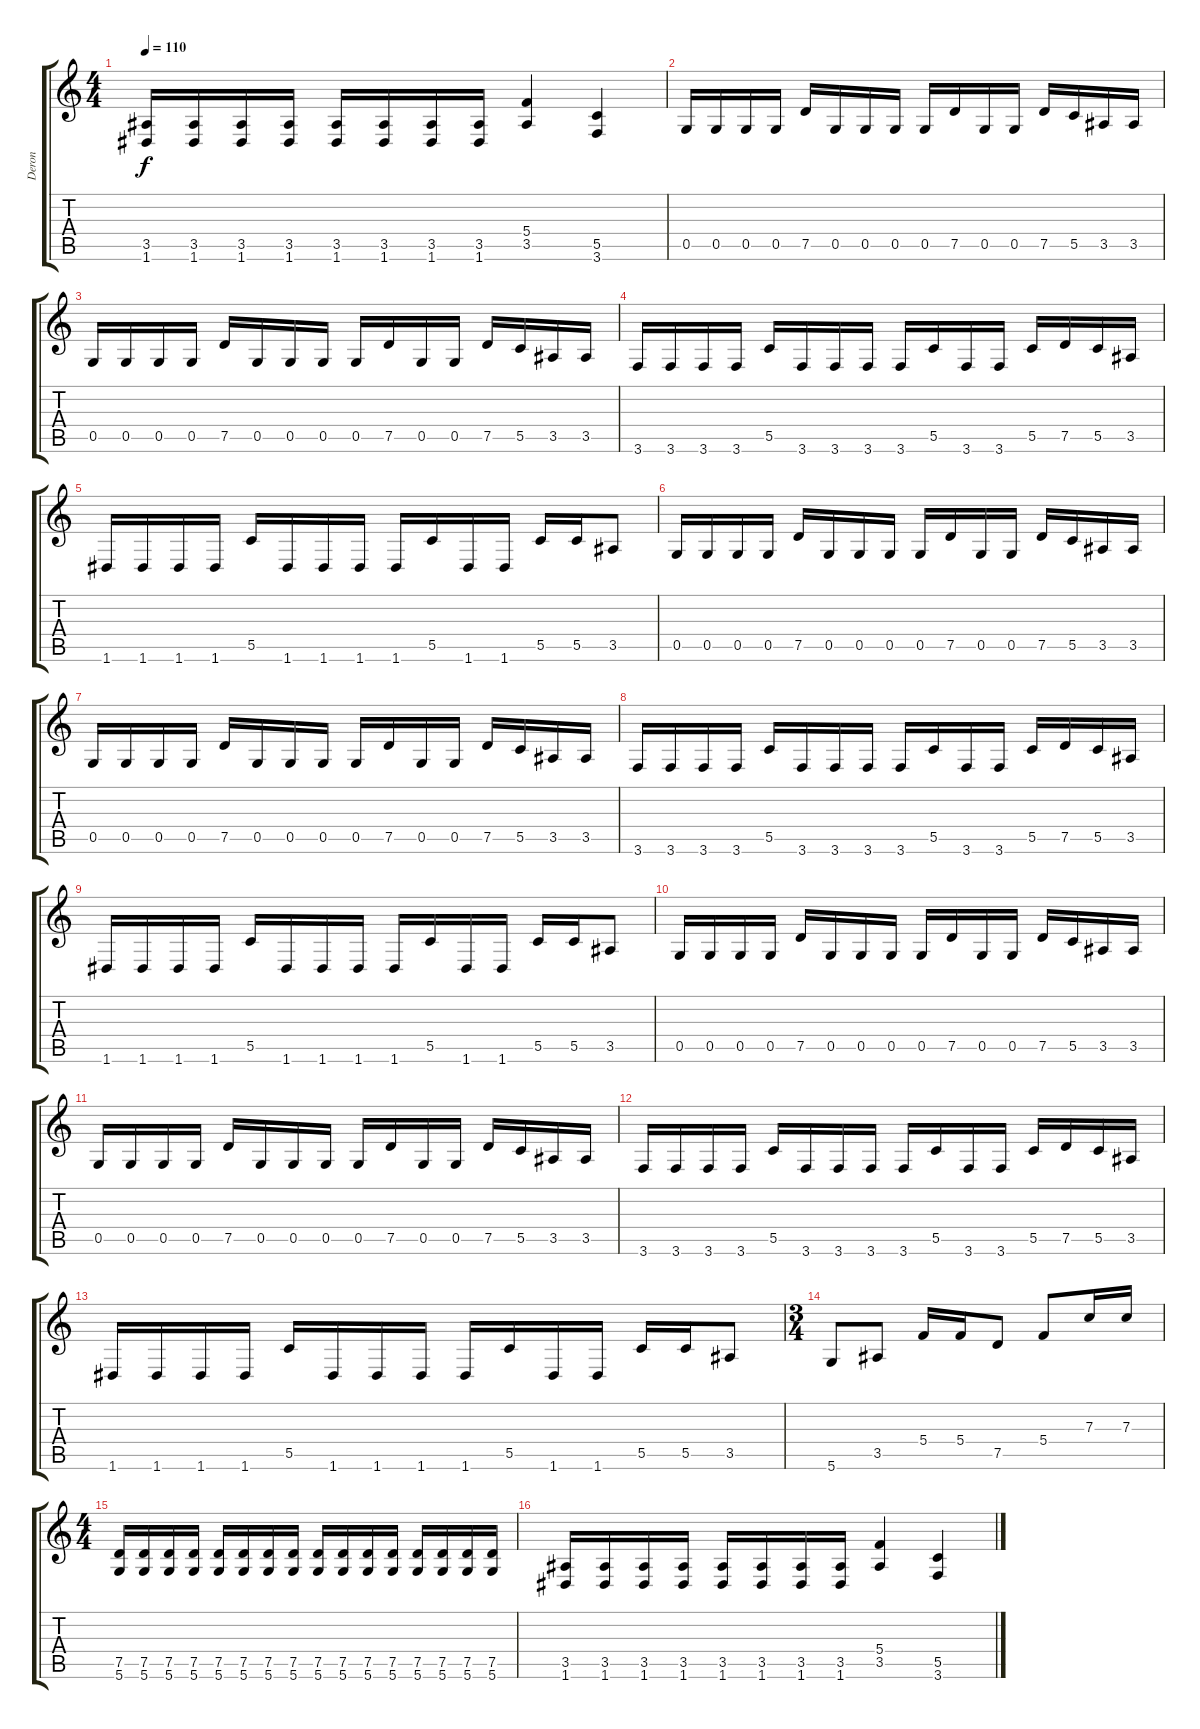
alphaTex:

\track ("Deron" "Deron") {instrument distortionguitar}
\staff {score tabs}
\tuning (D4 A3 F3 C3 G2 D2) {hide}
\ts (4 4)
\tempo 110
\clef g2
\ks c
(3.5 1.6).16{dy f} (3.5 1.6).16 (3.5 1.6).16 (3.5 1.6).16 (3.5 1.6).16 (3.5 1.6).16 (3.5 1.6).16 (3.5 1.6).16 (5.4 3.5).4 (5.5 3.6).4 |
0.5.16 0.5.16 0.5.16 0.5.16 7.5.16 0.5.16 0.5.16 0.5.16 0.5.16 7.5.16 0.5.16 0.5.16 7.5.16 5.5.16 3.5.16 3.5.16 |
0.5.16 0.5.16 0.5.16 0.5.16 7.5.16 0.5.16 0.5.16 0.5.16 0.5.16 7.5.16 0.5.16 0.5.16 7.5.16 5.5.16 3.5.16 3.5.16 |
3.6.16 3.6.16 3.6.16 3.6.16 5.5.16 3.6.16 3.6.16 3.6.16 3.6.16 5.5.16 3.6.16 3.6.16 5.5.16 7.5.16 5.5.16 3.5.16 |
1.6.16 1.6.16 1.6.16 1.6.16 5.5.16 1.6.16 1.6.16 1.6.16 1.6.16 5.5.16 1.6.16 1.6.16 5.5.16 5.5.16 3.5.8 |
0.5.16 0.5.16 0.5.16 0.5.16 7.5.16 0.5.16 0.5.16 0.5.16 0.5.16 7.5.16 0.5.16 0.5.16 7.5.16 5.5.16 3.5.16 3.5.16 |
0.5.16 0.5.16 0.5.16 0.5.16 7.5.16 0.5.16 0.5.16 0.5.16 0.5.16 7.5.16 0.5.16 0.5.16 7.5.16 5.5.16 3.5.16 3.5.16 |
3.6.16 3.6.16 3.6.16 3.6.16 5.5.16 3.6.16 3.6.16 3.6.16 3.6.16 5.5.16 3.6.16 3.6.16 5.5.16 7.5.16 5.5.16 3.5.16 |
1.6.16 1.6.16 1.6.16 1.6.16 5.5.16 1.6.16 1.6.16 1.6.16 1.6.16 5.5.16 1.6.16 1.6.16 5.5.16 5.5.16 3.5.8 |
0.5.16 0.5.16 0.5.16 0.5.16 7.5.16 0.5.16 0.5.16 0.5.16 0.5.16 7.5.16 0.5.16 0.5.16 7.5.16 5.5.16 3.5.16 3.5.16 |
0.5.16 0.5.16 0.5.16 0.5.16 7.5.16 0.5.16 0.5.16 0.5.16 0.5.16 7.5.16 0.5.16 0.5.16 7.5.16 5.5.16 3.5.16 3.5.16 |
3.6.16 3.6.16 3.6.16 3.6.16 5.5.16 3.6.16 3.6.16 3.6.16 3.6.16 5.5.16 3.6.16 3.6.16 5.5.16 7.5.16 5.5.16 3.5.16 |
1.6.16 1.6.16 1.6.16 1.6.16 5.5.16 1.6.16 1.6.16 1.6.16 1.6.16 5.5.16 1.6.16 1.6.16 5.5.16 5.5.16 3.5.8 |
\ts (3 4)
5.6.8 3.5.8 5.4.16 5.4.16 7.5.8 5.4.8 7.3.16 7.3.16 |
\ts (4 4)
(7.5 5.6).16 (7.5 5.6).16 (7.5 5.6).16 (7.5 5.6).16 (7.5 5.6).16 (7.5 5.6).16 (7.5 5.6).16 (7.5 5.6).16 (7.5 5.6).16 (7.5 5.6).16 (7.5 5.6).16 (7.5 5.6).16 (7.5 5.6).16 (7.5 5.6).16 (7.5 5.6).16 (7.5 5.6).16 |
(3.5 1.6).16 (3.5 1.6).16 (3.5 1.6).16 (3.5 1.6).16 (3.5 1.6).16 (3.5 1.6).16 (3.5 1.6).16 (3.5 1.6).16 (5.4 3.5).4 (5.5 3.6).4
